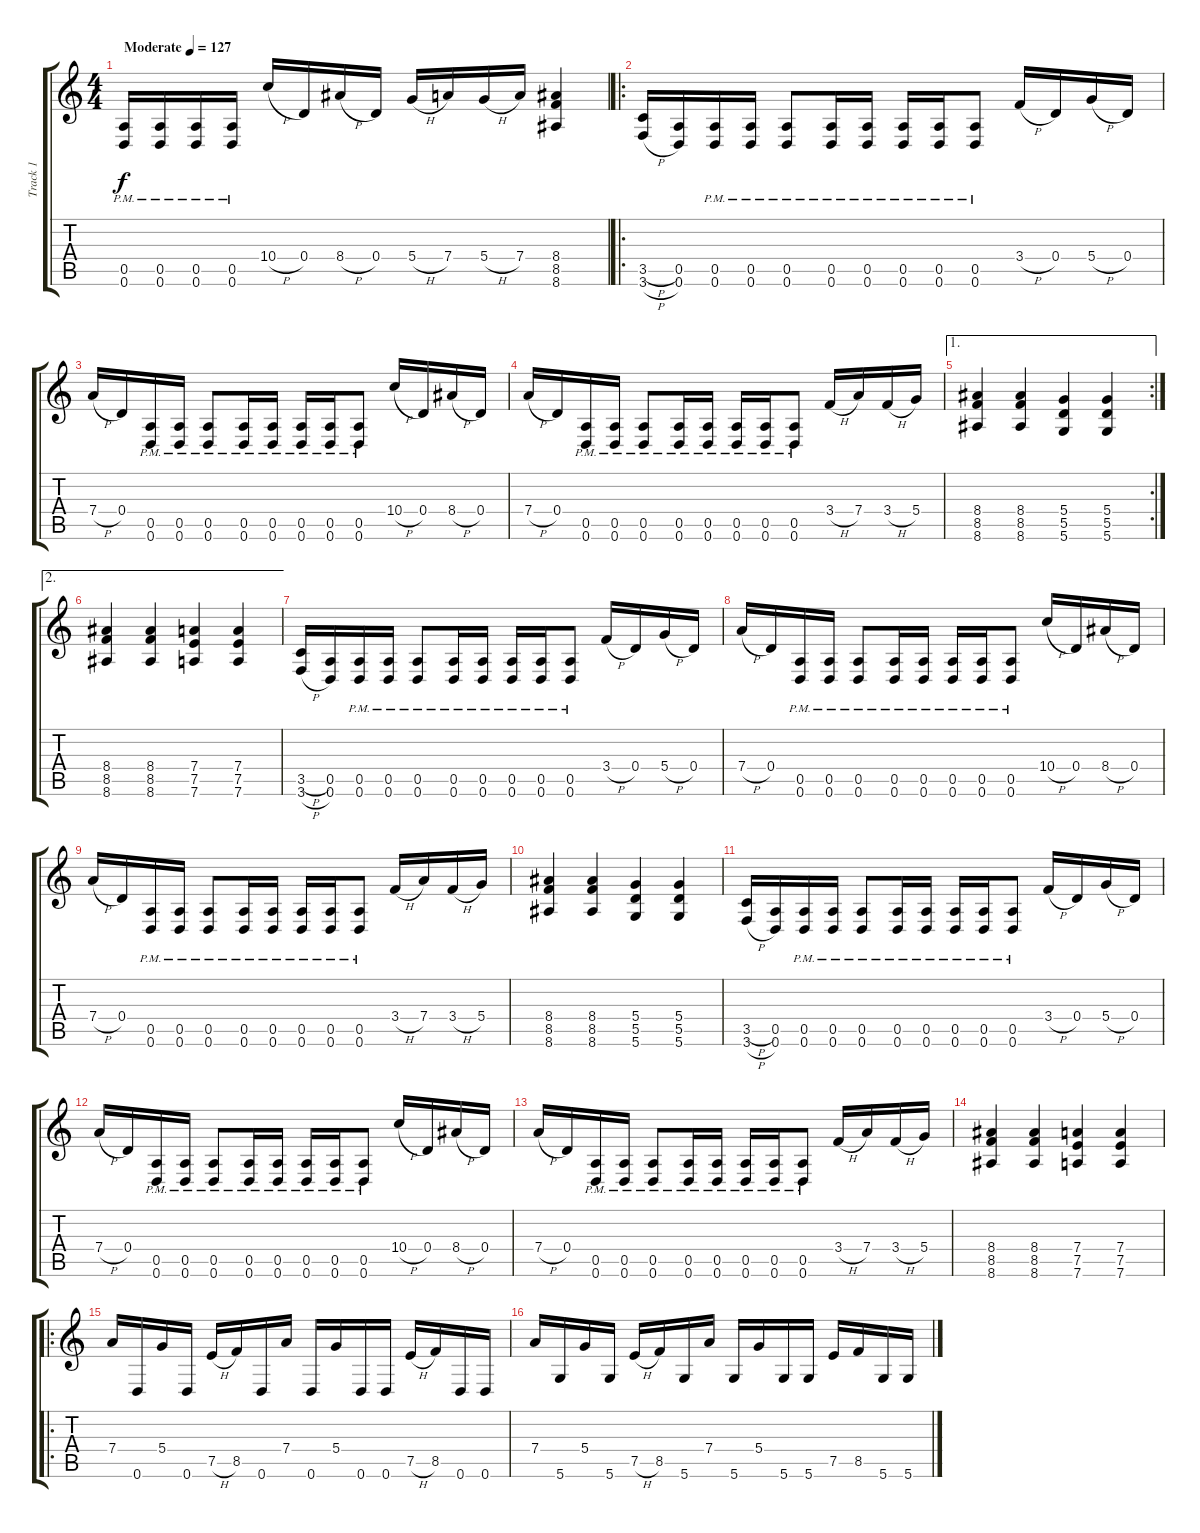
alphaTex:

\track ("Track 1" "Track 1") {instrument overdrivenguitar}
\staff {score tabs}
\tuning (E4 B3 G3 D3 A2 D2) {hide}
\ts (4 4)
\tempo (127 "Moderate")
\clef g2
\ks c
(0.5 0.6{pm}).16{dy f instrument overdrivenguitar} (0.5 0.6{pm}).16 (0.5 0.6{pm}).16 (0.5 0.6{pm}).16 10.4{h}.16 0.4.16 8.4{h}.16 0.4.16 5.4{h}.16 7.4.16 5.4{h}.16 7.4.16 (8.4 8.5 8.6).4 |
\ro
(3.5{h} 3.6{h}).16 (0.5 0.6).16 (0.5 0.6{pm}).16 (0.5 0.6{pm}).16 (0.5 0.6{pm}).8 (0.5 0.6{pm}).16 (0.5 0.6{pm}).16 (0.5 0.6{pm}).16 (0.5 0.6{pm}).16 (0.5 0.6{pm}).8 3.4{h}.16 0.4.16 5.4{h}.16 0.4.16 |
7.4{h}.16 0.4.16 (0.5 0.6{pm}).16 (0.5 0.6{pm}).16 (0.5 0.6{pm}).8 (0.5 0.6{pm}).16 (0.5 0.6{pm}).16 (0.5 0.6{pm}).16 (0.5 0.6{pm}).16 (0.5 0.6{pm}).8 10.4{h}.16 0.4.16 8.4{h}.16 0.4.16 |
7.4{h}.16 0.4.16 (0.5 0.6{pm}).16 (0.5 0.6{pm}).16 (0.5 0.6{pm}).8 (0.5 0.6{pm}).16 (0.5 0.6{pm}).16 (0.5 0.6{pm}).16 (0.5 0.6{pm}).16 (0.5 0.6{pm}).8 3.4{h}.16 7.4.16 3.4{h}.16 5.4.16 |
\ae 1
\rc 2
(8.4 8.5 8.6).4 (8.4 8.5 8.6).4 (5.4 5.5 5.6).4 (5.4 5.5 5.6).4 |
\ae 2
(8.4 8.5 8.6).4 (8.4 8.5 8.6).4 (7.4 7.5 7.6).4 (7.4 7.5 7.6).4 |
(3.5{h} 3.6{h}).16 (0.5 0.6).16 (0.5 0.6{pm}).16 (0.5 0.6{pm}).16 (0.5 0.6{pm}).8 (0.5 0.6{pm}).16 (0.5 0.6{pm}).16 (0.5 0.6{pm}).16 (0.5 0.6{pm}).16 (0.5 0.6{pm}).8 3.4{h}.16 0.4.16 5.4{h}.16 0.4.16 |
7.4{h}.16 0.4.16 (0.5 0.6{pm}).16 (0.5 0.6{pm}).16 (0.5 0.6{pm}).8 (0.5 0.6{pm}).16 (0.5 0.6{pm}).16 (0.5 0.6{pm}).16 (0.5 0.6{pm}).16 (0.5 0.6{pm}).8 10.4{h}.16 0.4.16 8.4{h}.16 0.4.16 |
7.4{h}.16 0.4.16 (0.5 0.6{pm}).16 (0.5 0.6{pm}).16 (0.5 0.6{pm}).8 (0.5 0.6{pm}).16 (0.5 0.6{pm}).16 (0.5 0.6{pm}).16 (0.5 0.6{pm}).16 (0.5 0.6{pm}).8 3.4{h}.16 7.4.16 3.4{h}.16 5.4.16 |
(8.4 8.5 8.6).4 (8.4 8.5 8.6).4 (5.4 5.5 5.6).4 (5.4 5.5 5.6).4 |
(3.5{h} 3.6{h}).16 (0.5 0.6).16 (0.5 0.6{pm}).16 (0.5 0.6{pm}).16 (0.5 0.6{pm}).8 (0.5 0.6{pm}).16 (0.5 0.6{pm}).16 (0.5 0.6{pm}).16 (0.5 0.6{pm}).16 (0.5 0.6{pm}).8 3.4{h}.16 0.4.16 5.4{h}.16 0.4.16 |
7.4{h}.16 0.4.16 (0.5 0.6{pm}).16 (0.5 0.6{pm}).16 (0.5 0.6{pm}).8 (0.5 0.6{pm}).16 (0.5 0.6{pm}).16 (0.5 0.6{pm}).16 (0.5 0.6{pm}).16 (0.5 0.6{pm}).8 10.4{h}.16 0.4.16 8.4{h}.16 0.4.16 |
7.4{h}.16 0.4.16 (0.5 0.6{pm}).16 (0.5 0.6{pm}).16 (0.5 0.6{pm}).8 (0.5 0.6{pm}).16 (0.5 0.6{pm}).16 (0.5 0.6{pm}).16 (0.5 0.6{pm}).16 (0.5 0.6{pm}).8 3.4{h}.16 7.4.16 3.4{h}.16 5.4.16 |
(8.4 8.5 8.6).4 (8.4 8.5 8.6).4 (7.4 7.5 7.6).4 (7.4 7.5 7.6).4 |
\ro
7.4.16 0.6.16 5.4.16 0.6.16 7.5{h}.16 8.5.16 0.6.16 7.4.16 0.6.16 5.4.16 0.6.16 0.6.16 7.5{h}.16 8.5.16 0.6.16 0.6.16 |
7.4.16 5.6.16 5.4.16 5.6.16 7.5{h}.16 8.5.16 5.6.16 7.4.16 5.6.16 5.4.16 5.6.16 5.6.16 7.5.16 8.5.16 5.6.16 5.6.16
